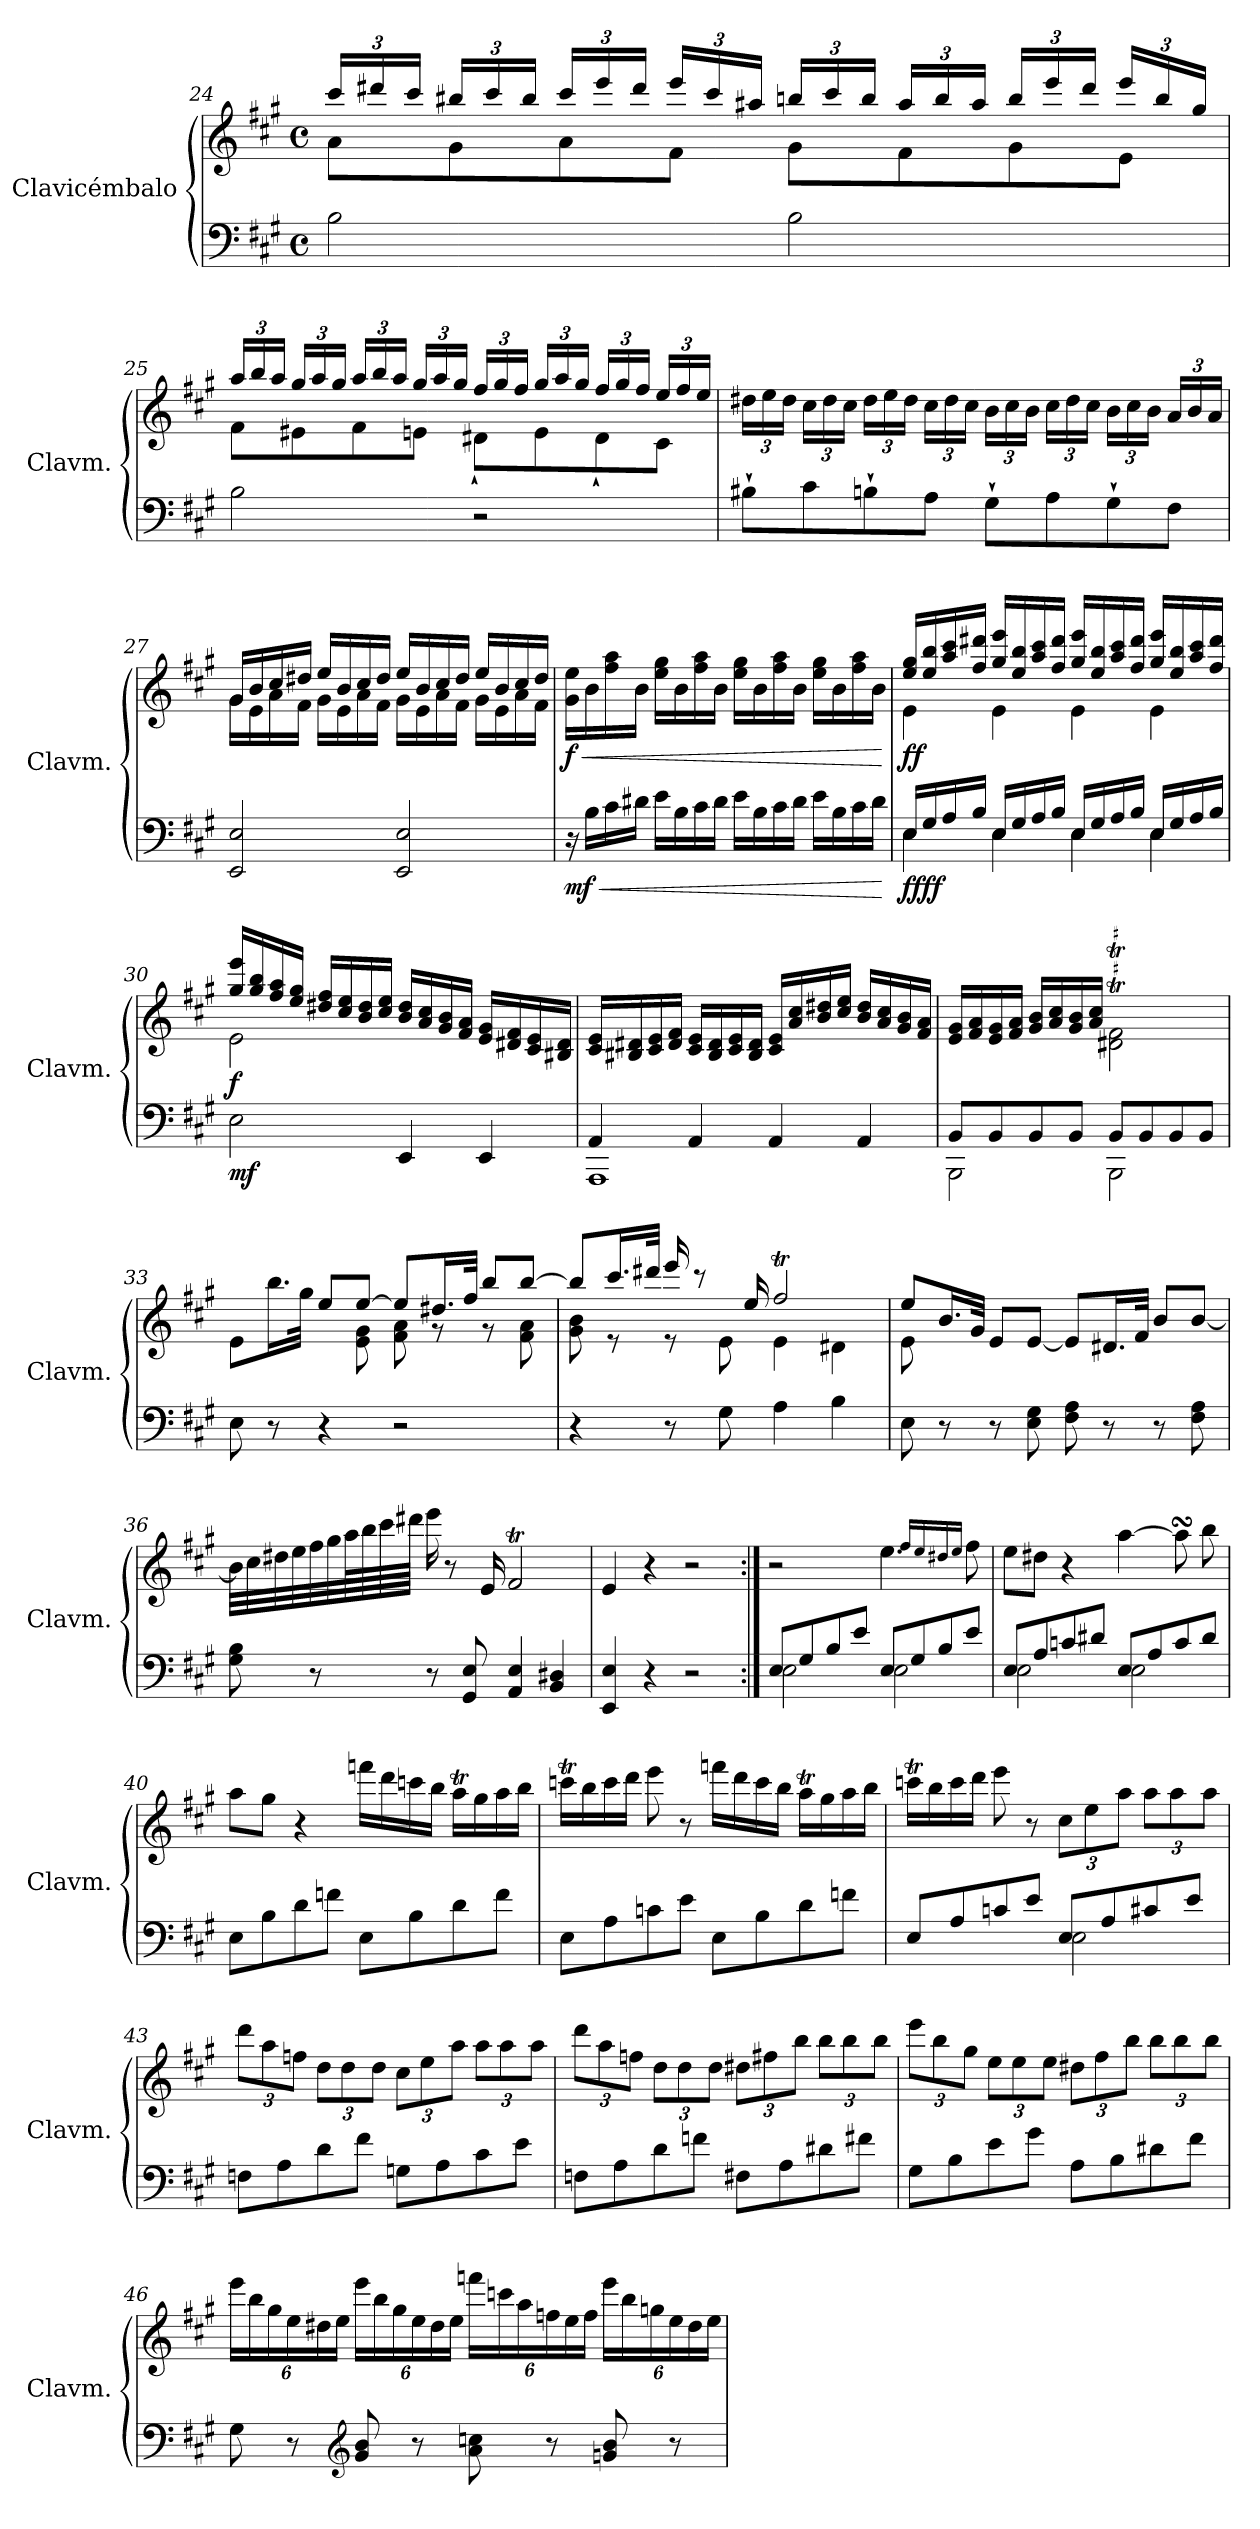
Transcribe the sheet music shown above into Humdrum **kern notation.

**kern	**dynam	**kern	**dynam
*part2	*part2	*part1	*part1
*staff2	*staff2	*staff1	*staff1
*I"Clavicémbalo	*	*I"Clavicémbalo	*
*I'Clavm.	*	*I'Clavm.	*
!!LO:LB:g=z
*clefF4	*	*clefG2	*
*k[f#c#g#]	*	*k[f#c#g#]	*
*M4/4	*	*M4/4	*
*met(c)	*	*met(c)	*
*	*	*Xbrackettup	*
=24	=24	=24	=24
*	*	*^	*
2B\	.	24ccc#/LL	8a\L	.
.	.	24ddd#X/	.	.
.	.	24ccc#/JJ	.	.
.	.	24bb#X/LL	8g#\	.
.	.	24ccc#/	.	.
.	.	24bb#/JJ	.	.
.	.	24ccc#/LL	8a\	.
.	.	24eee/	.	.
.	.	24ddd#/JJ	.	.
.	.	24eee/LL	8f#\J	.
.	.	24ccc#/	.	.
.	.	24aa#X/JJ	.	.
2B\	.	24bbn/LL	8g#\L	.
.	.	24ccc#/	.	.
.	.	24bb/JJ	.	.
.	.	24aa#/LL	8f#\	.
.	.	24bb/	.	.
.	.	24aa#/JJ	.	.
.	.	24bb/LL	8g#\	.
.	.	24eee/	.	.
.	.	24ddd#/JJ	.	.
.	.	24eee/LL	8e\J	.
.	.	24bb/	.	.
.	.	24gg#/JJ	.	.
!!LO:LB:g=z	!!
=25	=25	=25	=25	=25
2B\	.	24aa/LL	8f#\L	.
.	.	24bb/	.	.
.	.	24aa/JJ	.	.
.	.	24gg#/LL	8e#X\	.
.	.	24aa/	.	.
.	.	24gg#/JJ	.	.
.	.	24aa/LL	8f#\	.
.	.	24bb/	.	.
.	.	24aa/JJ	.	.
.	.	24gg#/LL	8en\J	.
.	.	24aa/	.	.
.	.	24gg#/JJ	.	.
2r	.	24ff#/LL	8d#X`\L	.
.	.	24gg#/	.	.
.	.	24ff#/JJ	.	.
.	.	24gg#/LL	8e\	.
.	.	24aa/	.	.
.	.	24gg#/JJ	.	.
.	.	24ff#/LL	8d#`\	.
.	.	24gg#/	.	.
.	.	24ff#/JJ	.	.
.	.	24ee/LL	8c#\J	.
.	.	24ff#/	.	.
.	.	24ee/JJ	.	.
*	*	*v	*v	*
!!LO:LB:g=z
=26	=26	=26	=26
8B#X`\L	.	24dd#X\LL	.
.	.	24ee\	.
.	.	24dd#\JJ	.
8c#\	.	24cc#\LL	.
.	.	24dd#\	.
.	.	24cc#\JJ	.
8Bn`\	.	24dd#\LL	.
.	.	24ee\	.
.	.	24dd#\JJ	.
8A\J	.	24cc#\LL	.
.	.	24dd#\	.
.	.	24cc#\JJ	.
8G#`\L	.	24b\LL	.
.	.	24cc#\	.
.	.	24b\JJ	.
8A\	.	24cc#\LL	.
.	.	24dd#\	.
.	.	24cc#\JJ	.
8G#`\	.	24b\LL	.
.	.	24cc#\	.
.	.	24b\JJ	.
8F#\J	.	24a/LL	.
.	.	24b/	.
.	.	24a/JJ	.
=27	=27	=27	=27
*	*	*^	*
2EE/ 2E/	.	16g#/LL	16g#\LL	.
.	.	16b/	16e\	.
.	.	16cc#/	16a\	.
.	.	16dd#X/JJ	16f#\JJ	.
.	.	16ee/LL	16g#\LL	.
.	.	16b/	16e\	.
.	.	16cc#/	16a\	.
.	.	16dd#/JJ	16f#\JJ	.
2EE/ 2E/	.	16ee/LL	16g#\LL	.
.	.	16b/	16e\	.
.	.	16cc#/	16a\	.
.	.	16dd#/JJ	16f#\JJ	.
.	.	16ee/LL	16g#\LL	.
.	.	16b/	16e\	.
.	.	16cc#/	16a\	.
.	.	16dd#/JJ	16f#\JJ	.
!!LO:LB:g=z
=28	=28	=28	=28	=28
!	!LO:HP:b	!	!	!LO:HP:b
!	!LO:DY:n=1:b	!	!	!LO:DY:n=1:b
*	*	*v	*v	*
16r	< mf	16g#\ 16ee\LL	< f
16B\LL	.	16b\	.
16c#\	.	16ff#\ 16aa\	.
16d#X\JJ	.	16b\JJ	.
16e\LL	.	16ee\ 16gg#\LL	.
16B\	.	16b\	.
16c#\	.	16ff#\ 16aa\	.
16d#\JJ	.	16b\JJ	.
16e\LL	.	16ee\ 16gg#\LL	.
16B\	.	16b\	.
16c#\	.	16ff#\ 16aa\	.
16d#\JJ	.	16b\JJ	.
16e\LL	.	16ee\ 16gg#\LL	.
16B\	.	16b\	.
16c#\	.	16ff#\ 16aa\	.
16d#\JJ	.	16b\JJ	.
.	[	.	[
=29	=29	=29	=29
*^	*	*^	*
!	!	!LO:DY:b	!	!	!
!	!	!LO:DY:n=1:b	!	!	!LO:DY:b
16E/LL	4E\	ff ff	16ee/ 16gg#/LL	4e\	ff
16G#/	.	.	16ee/ 16bb/	.	.
16A/	.	.	16aa/ 16ccc#/	.	.
16B/JJ	.	.	16ff#/ 16ddd#X/JJ	.	.
16E/LL	4E\	.	16gg#/ 16eee/LL	4e\	.
16G#/	.	.	16ee/ 16bb/	.	.
16A/	.	.	16aa/ 16ccc#/	.	.
16B/JJ	.	.	16ff#/ 16ddd#/JJ	.	.
16E/LL	4E\	.	16gg#/ 16eee/LL	4e\	.
16G#/	.	.	16ee/ 16bb/	.	.
16A/	.	.	16aa/ 16ccc#/	.	.
16B/JJ	.	.	16ff#/ 16ddd#/JJ	.	.
16E/LL	4E\	.	16gg#/ 16eee/LL	4e\	.
16G#/	.	.	16ee/ 16bb/	.	.
16A/	.	.	16aa/ 16ccc#/	.	.
16B/JJ	.	.	16ff#/ 16ddd#/JJ	.	.
*v	*v	*	*	*	*
!!LO:PB:g=z	!!
=30	=30	=30	=30	=30
!	!LO:DY:b	!	!	!LO:DY:b
2E\	mf	16gg#/ 16eee/LL	2e\	f
.	.	16gg#/ 16bb/	.	.
.	.	16ff#/ 16aa/	.	.
.	.	16ee/ 16gg#/JJ	.	.
.	.	16dd#X/ 16ff#/LL	.	.
.	.	16cc#/ 16ee/	.	.
.	.	16b/ 16dd#/	.	.
.	.	16cc#/ 16ee/JJ	.	.
4EE/	.	16b/ 16dd#/LL	2ryy	.
.	.	16a/ 16cc#/	.	.
.	.	16g#/ 16b/	.	.
.	.	16f#/ 16a/JJ	.	.
4EE/	.	16e/ 16g#/LL	.	.
.	.	16d#X/ 16f#/	.	.
.	.	16c#/ 16e/	.	.
.	.	16B#X/ 16d#/JJ	.	.
*	*	*v	*v	*
=31	=31	=31	=31
*^	*	*	*
4AA/	1AAA	.	16c#/ 16e/LL	.
.	.	.	16B#X/ 16d#X/	.
.	.	.	16c#/ 16e/	.
.	.	.	16d#/ 16f#/JJ	.
4AA/	.	.	16c#/ 16e/LL	.
.	.	.	16B#/ 16d#/	.
.	.	.	16c#/ 16e/	.
.	.	.	16B#/ 16d#/JJ	.
4AA/	.	.	16c#/ 16e/LL	.
.	.	.	16a/ 16cc#/	.
.	.	.	16b/ 16dd#X/	.
.	.	.	16cc#/ 16ee/JJ	.
4AA/	.	.	16b/ 16dd#/LL	.
.	.	.	16a/ 16cc#/	.
.	.	.	16g#/ 16b/	.
.	.	.	16f#/ 16a/JJ	.
!!LO:LB:g=z
=32	=32	=32	=32	=32
8BB/L	2BBB\	.	16e/ 16g#/LL	.
.	.	.	16f#/ 16a/	.
8BB/	.	.	16e/ 16g#/	.
.	.	.	16f#/ 16a/JJ	.
8BB/	.	.	16g#/ 16b/LL	.
.	.	.	16a/ 16cc#/	.
8BB/J	.	.	16g#/ 16b/	.
.	.	.	16a/ 16cc#/JJ	.
8BB/L	2BBB\	.	2d#X\T 2f#\T	.
8BB/	.	.	.	.
8BB/	.	.	.	.
8BB/J	.	.	.	.
*v	*v	*	*	*
=33	=33	=33	=33
*	*	*^	*
8E\	.	8e/L	4.ryy	.
8r	.	16.bb\L	.	.
.	.	32gg#\JJk	.	.
4r	.	8ee/L	.	.
.	.	[8ee/J	8e\ 8g#\	.
2r	.	8ee/L]	8f#\ 8a\	.
.	.	16.dd#X/L	8r	.
.	.	32ff#/JJk	.	.
.	.	8bb/L	8r	.
.	.	[8bb/J	8f#\ 8a\	.
=34	=34	=34	=34	=34
4r	.	8bb/L]	8g#\ 8b\	.
.	.	16.ccc#/L	8r	.
.	.	32ddd#X/JJk	.	.
8r	.	16eee/	8r	.
.	.	8r	.	.
8G#\	.	.	8e\	.
.	.	16ee/	.	.
4A\	.	2ff#T/	4e\	.
4B\	.	.	4d#X\	.
!!LO:LB:g=z	!!
=35	=35	=35	=35	=35
8E\	.	8ee/L	8e\	.
8r	.	16.b/L	2..ryy	.
.	.	32g#/JJk	.	.
8r	.	8e/L	.	.
8E\ 8G#\	.	[8e/J	.	.
8F#\ 8A\	.	8e/L]	.	.
8r	.	16.d#X/L	.	.
.	.	32f#/JJk	.	.
8r	.	8b/L	.	.
8F#\ 8A\	.	[8b/J	.	.
*	*	*v	*v	*
=36	=36	=36	=36
8G#\ 8B\	.	32b\LLL]	.
.	.	32cc#\	.
.	.	32dd#X\	.
.	.	32ee\	.
8r	.	32ff#\	.
.	.	32gg#\	.
.	.	64aa\L	.
.	.	64bb\	.
.	.	64ccc#\	.
.	.	64ddd#X\JJJJ	.
8r	.	16eee\	.
.	.	8r	.
8GG#/ 8E/	.	.	.
.	.	16e/	.
4AA/ 4E/	.	2f#T/	.
4BB/ 4D#X/	.	.	.
=37	=37	=37	=37
4EE/ 4E/	.	4e/	.
4r	.	4r	.
2r	.	2r	.
!!LO:LB:g=z
=38:|!	=38:|!	=38:|!	=38:|!
*^	*	*	*
8E/L	2E\	.	2r	.
8G#/	.	.	.	.
8B/	.	.	.	.
8e/J	.	.	.	.
8E/L	2E\	.	4.ee\	.
8G#/	.	.	.	.
8B/	.	.	.	.
.	.	.	16qff#/LL	.
.	.	.	16qee/	.
.	.	.	16qdd#X/	.
.	.	.	16qee/JJ	.
8e/J	.	.	8ff#\	.
=39	=39	=39	=39	=39
8E/L	2E\	.	8ee\L	.
8A/	.	.	8dd#X\J	.
8cn/	.	.	4r	.
8d#X/J	.	.	.	.
8E/L	2E\	.	[4aa\	.
8A/	.	.	.	.
8c/	.	.	8aasSSs\]	.
8d#/J	.	.	8bb\	.
*v	*v	*	*	*
=40	=40	=40	=40
8E\L	.	8aa\L	.
8B\	.	8gg#\J	.
8d\	.	4r	.
8fn\J	.	.	.
8E\L	.	16fffn\LL	.
.	.	16ddd\	.
8B\	.	16cccn\	.
.	.	16bb\JJ	.
8d\	.	16aaT\LL	.
.	.	16gg#\	.
8f\J	.	16aa\	.
.	.	16bb\JJ	.
!!LO:LB:g=z
=41	=41	=41	=41
8E\L	.	16cccnT\LL	.
.	.	16bb\	.
8A\	.	16ccc\	.
.	.	16ddd\JJ	.
8cn\	.	8eee\	.
8e\J	.	8r	.
8E\L	.	16fffn\LL	.
.	.	16ddd\	.
8B\	.	16ccc\	.
.	.	16bb\JJ	.
8d\	.	16aaT\LL	.
.	.	16gg#\	.
8fn\J	.	16aa\	.
.	.	16bb\JJ	.
=42	=42	=42	=42
*^	*	*	*
8E/L	2ryy	.	16cccnT\LL	.
.	.	.	16bb\	.
8A/	.	.	16ccc\	.
.	.	.	16ddd\JJ	.
8cn/	.	.	8eee\	.
8e/J	.	.	8r	.
8E/L	2E\	.	12cc#\L	.
.	.	.	12ee\	.
8A/	.	.	.	.
.	.	.	12aa\J	.
8c#X/	.	.	12aa\L	.
.	.	.	12aa\	.
8e/J	.	.	.	.
.	.	.	12aa\J	.
*v	*v	*	*	*
!!LO:PB:g=z
=43	=43	=43	=43
8Fn\L	.	12ddd\L	.
.	.	12aa\	.
8A\	.	.	.
.	.	12ffn\J	.
8d\	.	12dd\L	.
.	.	12dd\	.
8f#\J	.	.	.
.	.	12dd\J	.
8Gn\L	.	12cc#\L	.
.	.	12ee\	.
8A\	.	.	.
.	.	12aa\J	.
8c#\	.	12aa\L	.
.	.	12aa\	.
8e\J	.	.	.
.	.	12aa\J	.
=44	=44	=44	=44
8Fn\L	.	12ddd\L	.
.	.	12aa\	.
8A\	.	.	.
.	.	12ffn\J	.
8d\	.	12dd\L	.
.	.	12dd\	.
8fn\J	.	.	.
.	.	12dd\J	.
8F#X\L	.	12dd#X\L	.
.	.	12ff#X\	.
8A\	.	.	.
.	.	12bb\J	.
8d#X\	.	12bb\L	.
.	.	12bb\	.
8f#X\J	.	.	.
.	.	12bb\J	.
!!LO:LB:g=z
=45	=45	=45	=45
8G#\L	.	12eee\L	.
.	.	12bb\	.
8B\	.	.	.
.	.	12gg#\J	.
8e\	.	12ee\L	.
.	.	12ee\	.
8g#\J	.	.	.
.	.	12ee\J	.
8A\L	.	12dd#X\L	.
.	.	12ff#\	.
8B\	.	.	.
.	.	12bb\J	.
8d#X\	.	12bb\L	.
.	.	12bb\	.
8f#\J	.	.	.
.	.	12bb\J	.
!!LO:LB:g=z
=46	=46	=46	=46
8G#\	.	24eee\LL	.
.	.	24bb\	.
.	.	24gg#\	.
8r	.	24ee\	.
.	.	24dd#X\	.
.	.	24ee\JJ	.
*clefG2	*	*	*
8g#/ 8b/	.	24eee\LL	.
.	.	24bb\	.
.	.	24gg#\	.
8r	.	24ee\	.
.	.	24dd#\	.
.	.	24ee\JJ	.
8a\ 8ccn\	.	24fffn\LL	.
.	.	24cccn\	.
.	.	24aa\	.
8r	.	24ffn\	.
.	.	24ee\	.
.	.	24ff\JJ	.
8gn/ 8b/	.	24eee\LL	.
.	.	24bb\	.
.	.	24ggn\	.
8r	.	24ee\	.
.	.	24dd#\	.
.	.	24ee\JJ	.
=	=	=	=
*-	*-	*-	*-
